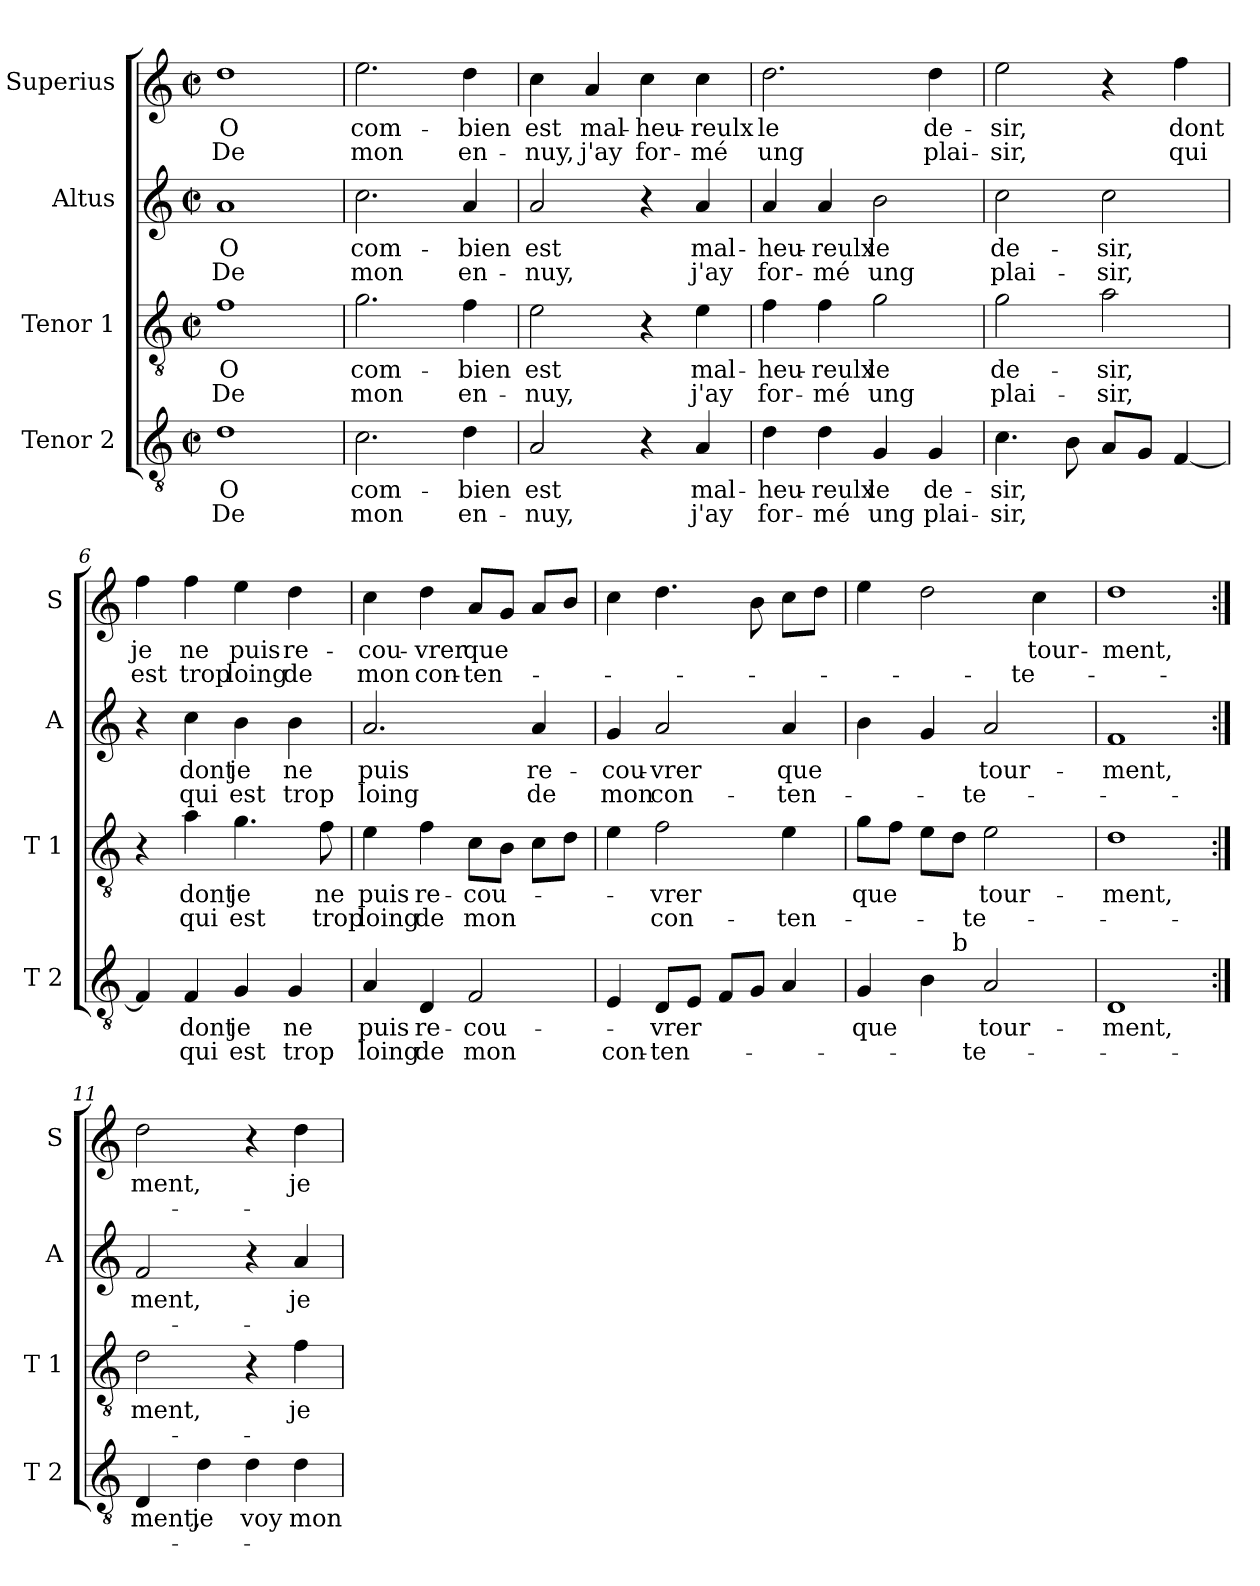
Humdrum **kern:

**kern	**text	**text	**kern	**text	**text	**kern	**text	**text	**kern	**text	**text
*part4	*part4	*part4	*part3	*part3	*part3	*part2	*part2	*part2	*part1	*part1	*part1
*staff4	*staff4	*staff4	*staff3	*staff3	*staff3	*staff2	*staff2	*staff2	*staff1	*staff1	*staff1
*I"Tenor 2	*	*	*I"Tenor 1	*	*	*I"Altus	*	*	*I"Superius	*	*
*I'T 2	*	*	*I'T 1	*	*	*I'A	*	*	*I'S	*	*
*clefGv2	*	*	*clefGv2	*	*	*clefG2	*	*	*clefG2	*	*
*k[]	*	*	*k[]	*	*	*k[]	*	*	*k[]	*	*
*C:	*	*	*C:	*	*	*C:	*	*	*C:	*	*
*M2/2	*	*	*M2/2	*	*	*M2/2	*	*	*M2/2	*	*
*met(c|)	*	*	*met(c|)	*	*	*met(c|)	*	*	*met(c|)	*	*
=1	=1	=1	=1	=1	=1	=1	=1	=1	=1	=1	=1
1d	O	De	1f	O	De	1a	O	De	1dd	O	De
=2	=2	=2	=2	=2	=2	=2	=2	=2	=2	=2	=2
2.c\	com-	mon	2.g\	com-	mon	2.cc\	com-	mon	2.ee\	com-	mon
4d\	-bien	en-	4f\	-bien	en-	4a/	-bien	en-	4dd\	-bien	en-
=3	=3	=3	=3	=3	=3	=3	=3	=3	=3	=3	=3
2A/	est	-nuy,	2e\	est	-nuy,	2a/	est	-nuy,	4cc\	est	-nuy,
.	.	.	.	.	.	.	.	.	4a/	mal-	j'ay
4r	.	.	4r	.	.	4r	.	.	4cc\	-heu-	for-
4A/	mal-	j'ay	4e\	mal-	j'ay	4a/	mal-	j'ay	4cc\	-reulx	-mé
=4	=4	=4	=4	=4	=4	=4	=4	=4	=4	=4	=4
4d\	-heu-	for-	4f\	-heu-	for-	4a/	-heu-	for-	2.dd\	le	ung
4d\	-reulx	-mé	4f\	-reulx	-mé	4a/	-reulx	-mé	.	.	.
4G/	le	ung	2g\	le	ung	2b\	le	ung	.	.	.
4G/	de-	plai-	.	.	.	.	.	.	4dd\	de-	plai-
=5	=5	=5	=5	=5	=5	=5	=5	=5	=5	=5	=5
4.c\	-sir,	-sir,	2g\	de-	plai-	2cc\	de-	plai-	2ee\	-sir,	-sir,
8B\	.	.	.	.	.	.	.	.	.	.	.
8A/L	.	.	2a\	-sir,	-sir,	2cc\	-sir,	-sir,	4r	.	.
8G/J	.	.	.	.	.	.	.	.	.	.	.
[4F/	.	.	.	.	.	.	.	.	4ff\	dont	qui
!!LO:LB:g=z
=6	=6	=6	=6	=6	=6	=6	=6	=6	=6	=6	=6
4F/]	.	.	4r	.	.	4r	.	.	4ff\	je	est
4F/	dont	qui	4a\	dont	qui	4cc\	dont	qui	4ff\	ne	trop
4G/	je	est	4.g\	je	est	4b\	je	est	4ee\	puis	loing
4G/	ne	trop	.	.	.	4b\	ne	trop	4dd\	re-	de
.	.	.	8f\	ne	trop	.	.	.	.	.	.
=7	=7	=7	=7	=7	=7	=7	=7	=7	=7	=7	=7
4A/	puis	loing	4e\	puis	loing	2.a/	puis	loing	4cc\	-cou-	mon
4D/	re-	de	4f\	re-	de	.	.	.	4dd\	-vrer	con-
2F/	-cou-	mon	8c\L	-cou-	mon	.	.	.	8a/L	que	-ten-
.	.	.	8B\J	.	.	.	.	.	8g/J	.	.
.	.	.	8c\L	.	.	4a/	re-	de	8a/L	.	.
.	.	.	8d\J	.	.	.	.	.	8b/J	.	.
=8	=8	=8	=8	=8	=8	=8	=8	=8	=8	=8	=8
4E/	.	con-	4e\	.	.	4g/	-cou-	mon	4cc\	.	.
8D/L	-vrer	-ten-	2f\	-vrer	con-	2a/	-vrer	con-	4.dd\	.	.
8E/J	.	.	.	.	.	.	.	.	.	.	.
8F/L	.	.	.	.	.	.	.	.	.	.	.
8G/J	.	.	.	.	.	.	.	.	8b\	.	.
4A/	.	.	4e\	.	-ten-	4a/	que	-ten-	8cc\L	.	.
.	.	.	.	.	.	.	.	.	8dd\J	.	.
=9	=9	=9	=9	=9	=9	=9	=9	=9	=9	=9	=9
!LO:TX:b:t=b	!	!	!	!	!	!	!	!	!	!	!
*^	*	*	*	*	*	*	*	*	*	*	*
4G/	4.ryy	que	.	8g\L	que	.	4b\	.	.	4ee\	.	.
.	.	.	.	8f\J	.	.	.	.	.	.	.	.
4B\	.	.	.	8e\L	.	.	4g/	.	.	2dd\	.	.
!	!LO:TX:a:t=b	!	!	!	!	!	!	!	!	!	!	!
.	2ryy	.	.	8d\J	.	.	.	.	.	.	.	.
2A/	.	tour-	-te-	2e\	tour-	-te-	2a/	tour-	-te-	.	.	.
.	.	.	.	.	.	.	.	.	.	4cc\	tour-	-te-
.	8ryy	.	.	.	.	.	.	.	.	.	.	.
*v	*v	*	*	*	*	*	*	*	*	*	*	*
=10	=10	=10	=10	=10	=10	=10	=10	=10	=10	=10	=10
1D	-ment,	.	1d	-ment,	.	1f	-ment,	.	1dd	-ment,	.
!!LO:LB:g=z
=11:|!	=11:|!	=11:|!	=11:|!	=11:|!	=11:|!	=11:|!	=11:|!	=11:|!	=11:|!	=11:|!	=11:|!
4D/	ment,	.	2d\	ment,	.	2f/	ment,	.	2dd\	ment,	.
4d\	je	.	.	.	.	.	.	.	.	.	.
4d\	voy	.	4r	.	.	4r	.	.	4r	.	.
4d\	mon	.	4f\	je	.	4a/	je	.	4dd\	je	.
=	=	=	=	=	=	=	=	=	=	=	=
*-	*-	*-	*-	*-	*-	*-	*-	*-	*-	*-	*-
